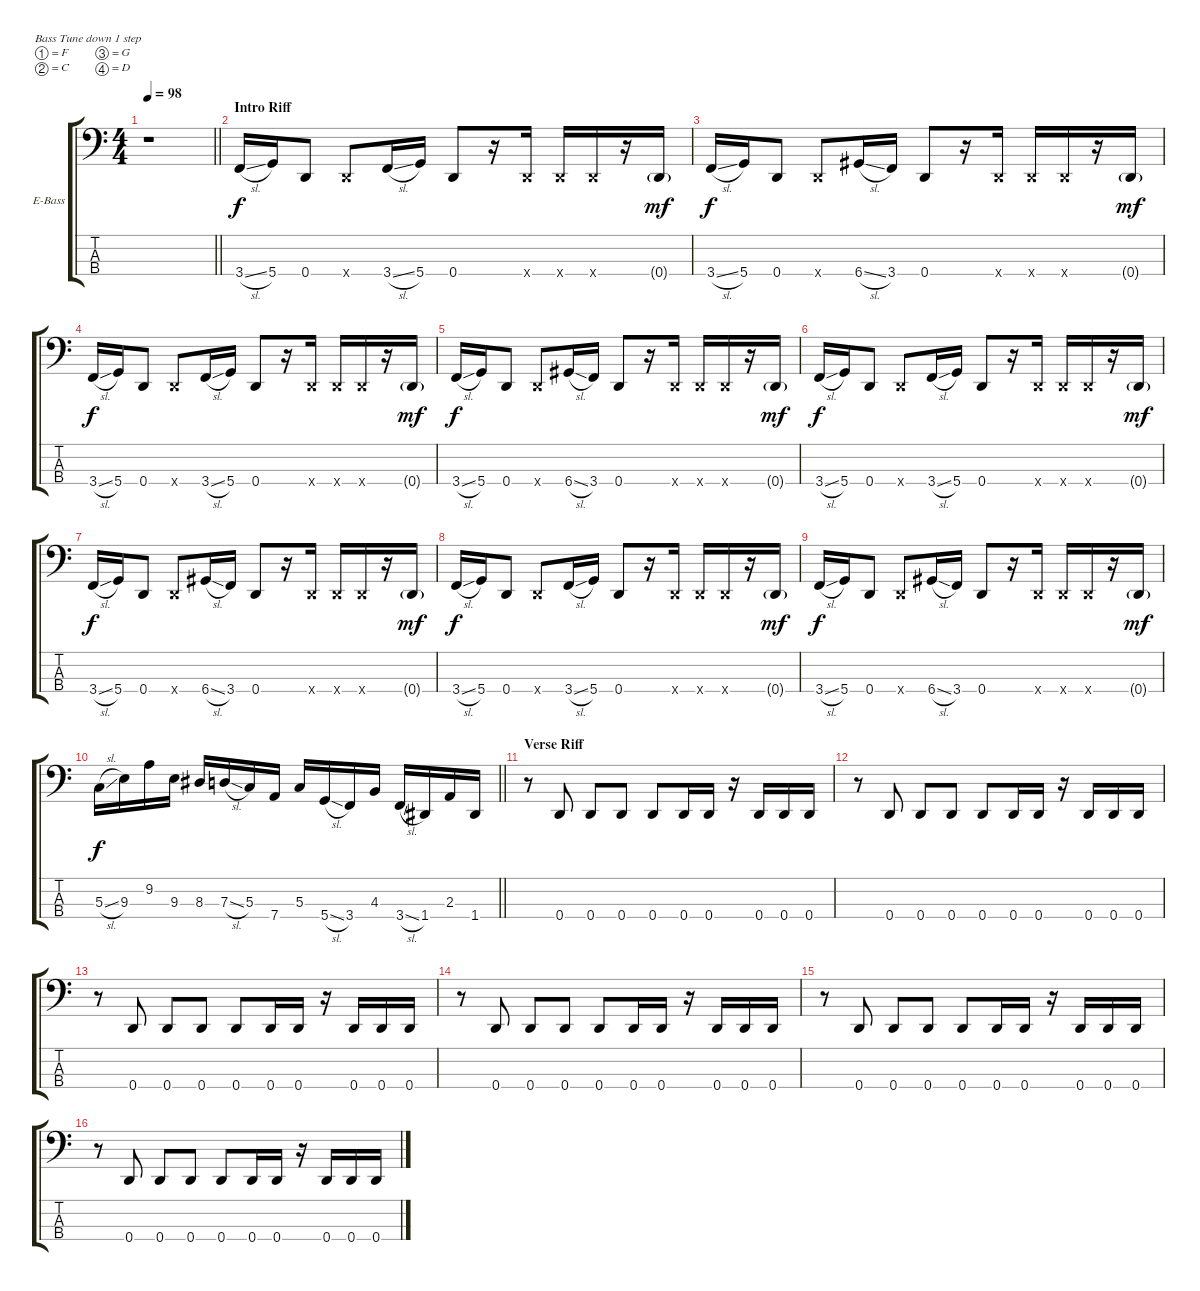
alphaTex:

\bracketExtendMode groupsimilarinstruments
\firstSystemTrackNameOrientation horizontal
\otherSystemsTrackNameOrientation horizontal
\track ("Rex" "E-Bass") {instrument electricbasspick}
\staff {score tabs}
\tuning (F2 C2 G1 D1)
\ts (4 4)
\beaming (8 2 2 2 2)
\tempo 98
\clef f4
\barLineRight lightlight
\ks c
r.1{dy f instrument electricbasspick} |
\section ("" "Intro Riff")
3.4{sl}.16 5.4.16 0.4.8 0.4{x}.8 3.4{sl}.16 5.4.16 0.4.8 r.16 0.4{x}.16 0.4{x}.16 0.4{x}.16 r.16 0.4{g}.16{dy mf} |
3.4{sl}.16{dy f} 5.4.16 0.4.8 0.4{x}.8 6.4{sl}.16 3.4.16 0.4.8 r.16 0.4{x}.16 0.4{x}.16 0.4{x}.16 r.16 0.4{g}.16{dy mf} |
3.4{sl}.16{dy f} 5.4.16 0.4.8 0.4{x}.8 3.4{sl}.16 5.4.16 0.4.8 r.16 0.4{x}.16 0.4{x}.16 0.4{x}.16 r.16 0.4{g}.16{dy mf} |
3.4{sl}.16{dy f} 5.4.16 0.4.8 0.4{x}.8 6.4{sl}.16 3.4.16 0.4.8 r.16 0.4{x}.16 0.4{x}.16 0.4{x}.16 r.16 0.4{g}.16{dy mf} |
3.4{sl}.16{dy f} 5.4.16 0.4.8 0.4{x}.8 3.4{sl}.16 5.4.16 0.4.8 r.16 0.4{x}.16 0.4{x}.16 0.4{x}.16 r.16 0.4{g}.16{dy mf} |
3.4{sl}.16{dy f} 5.4.16 0.4.8 0.4{x}.8 6.4{sl}.16 3.4.16 0.4.8 r.16 0.4{x}.16 0.4{x}.16 0.4{x}.16 r.16 0.4{g}.16{dy mf} |
3.4{sl}.16{dy f} 5.4.16 0.4.8 0.4{x}.8 3.4{sl}.16 5.4.16 0.4.8 r.16 0.4{x}.16 0.4{x}.16 0.4{x}.16 r.16 0.4{g}.16{dy mf} |
3.4{sl}.16{dy f} 5.4.16 0.4.8 0.4{x}.8 6.4{sl}.16 3.4.16 0.4.8 r.16 0.4{x}.16 0.4{x}.16 0.4{x}.16 r.16 0.4{g}.16{dy mf} |
\barLineRight lightlight
5.3{sl}.16{dy f} 9.3.16 9.2.16 9.3.16 8.3.16 7.3{sl}.16 5.3.16 7.4.16 5.3.16 5.4{sl}.16 3.4.16 4.3.16 3.4{sl}.16 1.4.16 2.3.16 1.4.16 |
\section ("" "Verse Riff")
r.8 0.4.8 0.4.8 0.4.8 0.4.8 0.4.16 0.4.16 r.16 0.4.16 0.4.16 0.4.16 |
r.8 0.4.8 0.4.8 0.4.8 0.4.8 0.4.16 0.4.16 r.16 0.4.16 0.4.16 0.4.16 |
r.8 0.4.8 0.4.8 0.4.8 0.4.8 0.4.16 0.4.16 r.16 0.4.16 0.4.16 0.4.16 |
r.8 0.4.8 0.4.8 0.4.8 0.4.8 0.4.16 0.4.16 r.16 0.4.16 0.4.16 0.4.16 |
r.8 0.4.8 0.4.8 0.4.8 0.4.8 0.4.16 0.4.16 r.16 0.4.16 0.4.16 0.4.16 |
r.8 0.4.8 0.4.8 0.4.8 0.4.8 0.4.16 0.4.16 r.16 0.4.16 0.4.16 0.4.16
